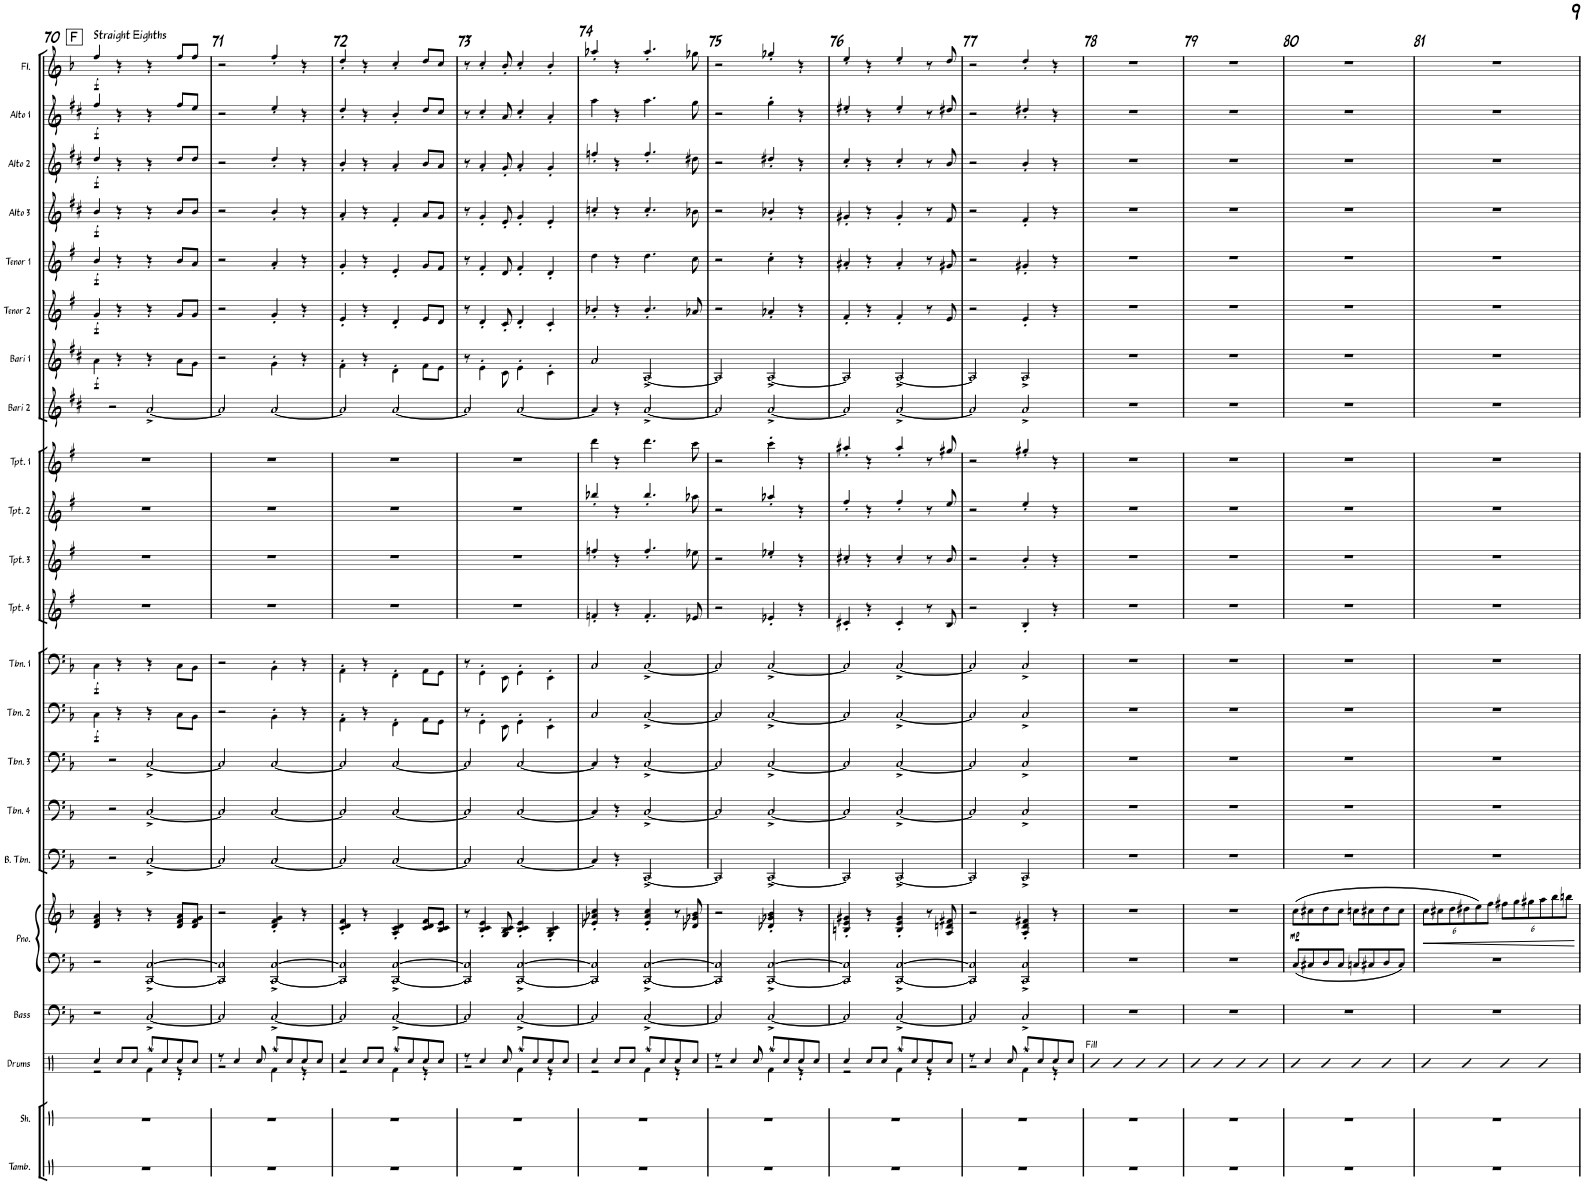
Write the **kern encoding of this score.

**kern	**kern	**kern	**kern	**kern	**kern	**dynam	**kern	**kern	**kern	**kern	**dynam	**kern	**dynam	**kern	**kern	**kern	**kern	**kern	**kern	**dynam	**kern	**dynam	**kern	**dynam	**kern	**dynam	**kern	**dynam	**kern	**dynam	**kern	**dynam
*part22	*part21	*part20	*part19	*part18	*part18	*part18	*part17	*part16	*part15	*part14	*part14	*part13	*part13	*part12	*part11	*part10	*part9	*part8	*part7	*part7	*part6	*part6	*part5	*part5	*part4	*part4	*part3	*part3	*part2	*part2	*part1	*part1
*staff23	*staff22	*staff21	*staff20	*staff19	*staff18	*staff18/19	*staff17	*staff16	*staff15	*staff14	*staff14	*staff13	*staff13	*staff12	*staff11	*staff10	*staff9	*staff8	*staff7	*staff7	*staff6	*staff6	*staff5	*staff5	*staff4	*staff4	*staff3	*staff3	*staff2	*staff2	*staff1	*staff1
*I"Tambourine	*I"Shaker	*I"Drums	*I"Bass	*I"Piano	*	*	*I"Bass Trombone	*I"Trombone 4	*I"Trombone 3	*I"Trombone 2	*	*I"Trombone 1	*	*I"Trumpet 4	*I"Trumpet 3	*I"Trumpet 2	*I"Trumpet 1	*I"Bari Sax 2	*I"Bari Sax 1	*	*I"Tenor Sax 2	*	*I"Tenor Sax 1	*	*I"Alto Sax 3	*	*I"Alto Sax 2	*	*I"Alto Sax 1	*	*I"Flute	*
*I'Tamb.	*I'Sh.	*I'Drums	*I'Bass	*I'Pno.	*	*	*I'B. Tbn.	*I'Tbn. 4	*I'Tbn. 3	*I'Tbn. 2	*	*I'Tbn. 1	*	*I'Tpt. 4	*I'Tpt. 3	*I'Tpt. 2	*I'Tpt. 1	*I'Bari 2	*I'Bari 1	*	*I'Tenor 2	*	*I'Tenor 1	*	*I'Alto 3	*	*I'Alto 2	*	*I'Alto 1	*	*I'Fl.	*
!!LO:PB:g=z
*clefX	*clefX	*clefX	*clefF4	*clefF4	*clefG2	*	*clefF4	*clefF4	*clefF4	*clefF4	*	*clefF4	*	*clefG2	*clefG2	*clefG2	*clefG2	*clefG2	*clefG2	*	*clefG2	*	*clefG2	*	*clefG2	*	*clefG2	*	*clefG2	*	*clefG2	*
*	*	*	*Trd7c12	*	*	*	*	*	*	*	*	*	*	*Trd1c2	*Trd1c2	*Trd1c2	*Trd1c2	*Trd12c21	*Trd12c21	*	*Trd8c14	*	*Trd8c14	*	*Trd5c9	*	*Trd5c9	*	*Trd5c9	*	*	*
*k[]	*k[]	*k[]	*k[b-]	*k[b-]	*k[b-]	*	*k[b-]	*k[b-]	*k[b-]	*k[b-]	*	*k[b-]	*	*k[f#]	*k[f#]	*k[f#]	*k[f#]	*k[f#c#]	*k[f#c#]	*	*k[f#]	*	*k[f#]	*	*k[f#c#]	*	*k[f#c#]	*	*k[f#c#]	*	*k[b-]	*
*M4/4	*M4/4	*M4/4	*M4/4	*M4/4	*M4/4	*	*M4/4	*M4/4	*M4/4	*M4/4	*	*M4/4	*	*M4/4	*M4/4	*M4/4	*M4/4	*M4/4	*M4/4	*	*M4/4	*	*M4/4	*	*M4/4	*	*M4/4	*	*M4/4	*	*M4/4	*
!!LO:REH:place=s1:a:B:rj:fs=14:t=F
=70	=70	=70	=70	=70	=70	=70	=70	=70	=70	=70	=70	=70	=70	=70	=70	=70	=70	=70	=70	=70	=70	=70	=70	=70	=70	=70	=70	=70	=70	=70	=70	=70
*	*	*^	*	*	*	*	*	*	*	*	*	*	*	*	*	*	*	*	*	*	*	*	*	*	*	*	*	*	*	*	*	*
!	!	!	!	!	!	!	!	!	!	!	!	!	!	!	!	!	!	!	!	!	!	!	!	!	!	!	!	!	!	!	!	!LO:TX:a:B:t=Straight Eighths	!
!	!	!	!	!	!	!	!	!	!	!	!	!LO:DY:b	!	!LO:DY:b	!	!	!	!	!	!	!LO:DY:b	!	!LO:DY:b	!	!LO:DY:b	!	!LO:DY:b	!	!LO:DY:b	!	!LO:DY:b	!	!LO:DY:b
1r	1r	4Rcc/	2r	2r	2r	4d/ 4f/ 4a/	.	2r	2r	2r	4C\	f	4C\	f	1r	1r	1r	1r	2r	4a\	f	4g/	f	4b/	f	4b/	f	4dd/	f	4ff#/	f	4ff/	f
.	.	8Rcc/L	.	.	.	4r	.	.	.	.	4r	.	4r	.	.	.	.	.	.	4r	.	4r	.	4r	.	4r	.	4r	.	4r	.	4r	.
.	.	8Rcc/J	.	.	.	.	.	.	.	.	.	.	.	.	.	.	.	.	.	.	.	.	.	.	.	.	.	.	.	.	.	.	.
.	.	8Raa/L	4Rf\	[2C^/	[2CC/^ [2C/^	4r	.	[2C^/	[2C^/	[2C^/	4r	.	4r	.	.	.	.	.	[2a^/	4r	.	4r	.	4r	.	4r	.	4r	.	4r	.	4r	.
.	.	8Rcc/	.	.	.	.	.	.	.	.	.	.	.	.	.	.	.	.	.	.	.	.	.	.	.	.	.	.	.	.	.	.	.
.	.	8Rcc/	4r	.	.	8d/ 8f/ 8a/L	.	.	.	.	8C\L	.	8C\L	.	.	.	.	.	.	8a\L	.	8g/L	.	8b/L	.	8b/L	.	8dd/L	.	8ff#/L	.	8ff/L	.
.	.	8Rcc/J	.	.	.	8d/ 8f/ 8g/J	.	.	.	.	8BB-\J	.	8BB-\J	.	.	.	.	.	.	8g\J	.	8g/J	.	8a/J	.	8b/J	.	8dd/J	.	8ee/J	.	8ff/J	.
=71	=71	=71	=71	=71	=71	=71	=71	=71	=71	=71	=71	=71	=71	=71	=71	=71	=71	=71	=71	=71	=71	=71	=71	=71	=71	=71	=71	=71	=71	=71	=71	=71	=71
1r	1r	8r	2r	2C/]	2CC/] 2C/]	2r	.	2C/]	2C/]	2C/]	2r	.	2r	.	1r	1r	1r	1r	2a/]	2r	.	2r	.	2r	.	2r	.	2r	.	2r	.	2r	.
.	.	4Rcc/	.	.	.	.	.	.	.	.	.	.	.	.	.	.	.	.	.	.	.	.	.	.	.	.	.	.	.	.	.	.	.
.	.	8Rcc/	.	.	.	.	.	.	.	.	.	.	.	.	.	.	.	.	.	.	.	.	.	.	.	.	.	.	.	.	.	.	.
.	.	8Raa/L	4Rf\	[2C^/	[2CC/^ [2C/^	4d/' 4f/' 4g/'	.	[2C/	[2C/	[2C/	4BB-'\	.	4BB-'\	.	.	.	.	.	[2a/	4g'\	.	4g'/	.	4a'/	.	4b'/	.	4dd'/	.	4ee'/	.	4ff'/	.
.	.	8Rcc/	.	.	.	.	.	.	.	.	.	.	.	.	.	.	.	.	.	.	.	.	.	.	.	.	.	.	.	.	.	.	.
.	.	8Rcc/	4r	.	.	4r	.	.	.	.	4r	.	4r	.	.	.	.	.	.	4r	.	4r	.	4r	.	4r	.	4r	.	4r	.	4r	.
.	.	8Rcc/J	.	.	.	.	.	.	.	.	.	.	.	.	.	.	.	.	.	.	.	.	.	.	.	.	.	.	.	.	.	.	.
=72	=72	=72	=72	=72	=72	=72	=72	=72	=72	=72	=72	=72	=72	=72	=72	=72	=72	=72	=72	=72	=72	=72	=72	=72	=72	=72	=72	=72	=72	=72	=72	=72	=72
1r	1r	4Rcc/	2r	2C/]	2CC/] 2C/]	4c/' 4d/' 4f/'	.	2C/]	2C/]	2C/]	4AA'\	.	4AA'\	.	1r	1r	1r	1r	2a/]	4f#'\	.	4e'/	.	4g'/	.	4a'/	.	4b'/	.	4dd'/	.	4dd'/	.
.	.	8Rcc/L	.	.	.	4r	.	.	.	.	4r	.	4r	.	.	.	.	.	.	4r	.	4r	.	4r	.	4r	.	4r	.	4r	.	4r	.
.	.	8Rcc/J	.	.	.	.	.	.	.	.	.	.	.	.	.	.	.	.	.	.	.	.	.	.	.	.	.	.	.	.	.	.	.
.	.	8Raa/L	4Rf\	[2C^/	[2CC/^ [2C/^	4A/' 4c/' 4d/'	.	[2C/	[2C/	[2C/	4FF'\	.	4FF'\	.	.	.	.	.	[2a/	4d'\	.	4d'/	.	4e'/	.	4f#'/	.	4a'/	.	4b'/	.	4cc'/	.
.	.	8Rcc/	.	.	.	.	.	.	.	.	.	.	.	.	.	.	.	.	.	.	.	.	.	.	.	.	.	.	.	.	.	.	.
.	.	8Rcc/	4r	.	.	8c/ 8d/ 8f/L	.	.	.	.	8AA\L	.	8AA\L	.	.	.	.	.	.	8f#\L	.	8e/L	.	8g/L	.	8a/L	.	8b/L	.	8dd/L	.	8dd/L	.
.	.	8Rcc/J	.	.	.	8B-/ 8c/ 8e/J	.	.	.	.	8GG\J	.	8GG\J	.	.	.	.	.	.	8e\J	.	8d/J	.	8f#/J	.	8g/J	.	8a/J	.	8cc#/J	.	8cc/J	.
=73	=73	=73	=73	=73	=73	=73	=73	=73	=73	=73	=73	=73	=73	=73	=73	=73	=73	=73	=73	=73	=73	=73	=73	=73	=73	=73	=73	=73	=73	=73	=73	=73	=73
1r	1r	8r	2r	2C/]	2CC/] 2C/]	8r	.	2C/]	2C/]	2C/]	8r	.	8r	.	1r	1r	1r	1r	2a/]	8r	.	8r	.	8r	.	8r	.	8r	.	8r	.	8r	.
.	.	4Rcc/	.	.	.	4B-/' 4c/' 4e/'	.	.	.	.	4GG'\	.	4GG'\	.	.	.	.	.	.	4e'\	.	4d'/	.	4f#'/	.	4g'/	.	4a'/	.	4cc#'/	.	4cc'/	.
.	.	8Rcc/	.	.	.	8G/ 8B-/ 8c/	.	.	.	.	8EE\	.	8EE\	.	.	.	.	.	.	8c#\	.	8c'/	.	8d/	.	8e'/	.	8g'/	.	8a/	.	8b-'/	.
.	.	8Raa/L	4Rf\	[2C^/	[2CC/^ [2C/^	4B-/' 4c/' 4e/'	.	[2C/	[2C/	[2C/	4GG'\	.	4GG'\	.	.	.	.	.	[2a/	4e'\	.	4d'/	.	4f#'/	.	4g'/	.	4a'/	.	4cc#'/	.	4cc'/	.
.	.	8Rcc/	.	.	.	.	.	.	.	.	.	.	.	.	.	.	.	.	.	.	.	.	.	.	.	.	.	.	.	.	.	.	.
.	.	8Rcc/	4r	.	.	4G/' 4B-/' 4c/'	.	.	.	.	4EE'\	.	4EE'\	.	.	.	.	.	.	4c#'\	.	4c'/	.	4d'/	.	4e'/	.	4g'/	.	4a'/	.	4b-'/	.
.	.	8Rcc/J	.	.	.	.	.	.	.	.	.	.	.	.	.	.	.	.	.	.	.	.	.	.	.	.	.	.	.	.	.	.	.
=74	=74	=74	=74	=74	=74	=74	=74	=74	=74	=74	=74	=74	=74	=74	=74	=74	=74	=74	=74	=74	=74	=74	=74	=74	=74	=74	=74	=74	=74	=74	=74	=74	=74
1r	1r	4Rcc/	2r	2C/]	2CC/] 2C/]	4e-X/' 4a-X/' 4cc/'	.	4C/]	4C/]	4C/]	2C/	.	2C/	.	4fn'/	4ffn'/	4bb-X'/	4ddd\	4a/]	2a/	.	4b-X'/	.	4dd\	.	4ccn'/	.	4ffn'/	.	4aa\	.	4aa-X'/	.
.	.	8Rcc/L	.	.	.	4r	.	4r	4r	4r	.	.	.	.	4r	4r	4r	4r	4r	.	.	4r	.	4r	.	4r	.	4r	.	4r	.	4r	.
.	.	8Rcc/J	.	.	.	.	.	.	.	.	.	.	.	.	.	.	.	.	.	.	.	.	.	.	.	.	.	.	.	.	.	.	.
.	.	8Raa/L	4Rf\	[2C^/	[2CC/^ [2C/^	4e-/' 4a-/' 4cc/'	.	[2CC^/	[2C^/	[2C^/	[2C^/	.	[2C^/	.	4.f'/	4.ff'/	4.bb-'/	4.ddd\	[2a^/	[2A^/	.	4.b-'/	.	4.dd\	.	4.cc'/	.	4.ff'/	.	4.aa\	.	4.aa-'/	.
.	.	8Rcc/	.	.	.	.	.	.	.	.	.	.	.	.	.	.	.	.	.	.	.	.	.	.	.	.	.	.	.	.	.	.	.
.	.	8Rcc/	4r	.	.	8r	.	.	.	.	.	.	.	.	.	.	.	.	.	.	.	.	.	.	.	.	.	.	.	.	.	.	.
.	.	8Rcc/J	.	.	.	8d-X/ 8g-X/ 8b-/	.	.	.	.	.	.	.	.	8e-X/	8ee-X\	8aa-X\	8ccc\	.	.	.	8a-X/	.	8cc\	.	8b-X\	.	8dd#X\	.	8gg\	.	8gg-X\	.
=75	=75	=75	=75	=75	=75	=75	=75	=75	=75	=75	=75	=75	=75	=75	=75	=75	=75	=75	=75	=75	=75	=75	=75	=75	=75	=75	=75	=75	=75	=75	=75	=75	=75
1r	1r	8r	2r	2C/]	2CC/] 2C/]	2r	.	2CC/]	2C/]	2C/]	2C/]	.	2C/]	.	2r	2r	2r	2r	2a/]	2A/]	.	2r	.	2r	.	2r	.	2r	.	2r	.	2r	.
.	.	4Rcc/	.	.	.	.	.	.	.	.	.	.	.	.	.	.	.	.	.	.	.	.	.	.	.	.	.	.	.	.	.	.	.
.	.	8Rcc/	.	.	.	.	.	.	.	.	.	.	.	.	.	.	.	.	.	.	.	.	.	.	.	.	.	.	.	.	.	.	.
.	.	8Raa/L	4Rf\	[2C^/	[2CC/^ [2C/^	4d-X/' 4g-X/' 4b-/'	.	[2CC^/	[2C^/	[2C^/	[2C^/	.	[2C^/	.	4e-X'/	4ee-X'/	4aa-X'/	4ccc'\	[2a^/	[2A^/	.	4a-X'/	.	4cc'\	.	4b-X'/	.	4dd#X'/	.	4gg'\	.	4gg-X'/	.
.	.	8Rcc/	.	.	.	.	.	.	.	.	.	.	.	.	.	.	.	.	.	.	.	.	.	.	.	.	.	.	.	.	.	.	.
.	.	8Rcc/	4r	.	.	4r	.	.	.	.	.	.	.	.	4r	4r	4r	4r	.	.	.	4r	.	4r	.	4r	.	4r	.	4r	.	4r	.
.	.	8Rcc/J	.	.	.	.	.	.	.	.	.	.	.	.	.	.	.	.	.	.	.	.	.	.	.	.	.	.	.	.	.	.	.
=76	=76	=76	=76	=76	=76	=76	=76	=76	=76	=76	=76	=76	=76	=76	=76	=76	=76	=76	=76	=76	=76	=76	=76	=76	=76	=76	=76	=76	=76	=76	=76	=76	=76
1r	1r	4Rcc/	2r	2C/]	2CC/] 2C/]	4Bn/' 4e/' 4g#X/'	.	2CC/]	2C/]	2C/]	2C/]	.	2C/]	.	4c#X'/	4cc#X'/	4ff#'/	4aa#X'/	2a/]	2A/]	.	4f#'/	.	4a#X'/	.	4g#X'/	.	4cc#'/	.	4ee#X'/	.	4ee'/	.
.	.	8Rcc/L	.	.	.	4r	.	.	.	.	.	.	.	.	4r	4r	4r	4r	.	.	.	4r	.	4r	.	4r	.	4r	.	4r	.	4r	.
.	.	8Rcc/J	.	.	.	.	.	.	.	.	.	.	.	.	.	.	.	.	.	.	.	.	.	.	.	.	.	.	.	.	.	.	.
.	.	8Raa/L	4Rf\	[2C^/	[2CC/^ [2C/^	4B/' 4e/' 4g#/'	.	[2CC^/	[2C^/	[2C^/	[2C^/	.	[2C^/	.	4c#'/	4cc#'/	4ff#'/	4aa#'/	[2a^/	[2A^/	.	4f#'/	.	4a#'/	.	4g#'/	.	4cc#'/	.	4ee#'/	.	4ee'/	.
.	.	8Rcc/	.	.	.	.	.	.	.	.	.	.	.	.	.	.	.	.	.	.	.	.	.	.	.	.	.	.	.	.	.	.	.
.	.	8Rcc/	4r	.	.	8r	.	.	.	.	.	.	.	.	8r	8r	8r	8r	.	.	.	8r	.	8r	.	8r	.	8r	.	8r	.	8r	.
.	.	8Rcc/J	.	.	.	8A/ 8dn/ 8f#X/	.	.	.	.	.	.	.	.	8B/	8b/	8ee/	8gg#X/	.	.	.	8e/	.	8g#X/	.	8f#/	.	8b/	.	8dd#X/	.	8dd/	.
=77	=77	=77	=77	=77	=77	=77	=77	=77	=77	=77	=77	=77	=77	=77	=77	=77	=77	=77	=77	=77	=77	=77	=77	=77	=77	=77	=77	=77	=77	=77	=77	=77	=77
1r	1r	8r	2r	2C/]	2CC/] 2C/]	2r	.	2CC/]	2C/]	2C/]	2C/]	.	2C/]	.	2r	2r	2r	2r	2a/]	2A/]	.	2r	.	2r	.	2r	.	2r	.	2r	.	2r	.
.	.	4Rcc/	.	.	.	.	.	.	.	.	.	.	.	.	.	.	.	.	.	.	.	.	.	.	.	.	.	.	.	.	.	.	.
.	.	8Rcc/	.	.	.	.	.	.	.	.	.	.	.	.	.	.	.	.	.	.	.	.	.	.	.	.	.	.	.	.	.	.	.
.	.	8Raa/L	4Rf\	2C^/	2CC/^ 2C/^	4A/' 4d/' 4f#X/'	.	2CC^/	2C^/	2C^/	2C^/	.	2C^/	.	4B'/	4b'/	4ee'/	4gg#X'/	2a^/	2A^/	.	4e'/	.	4g#X'/	.	4f#'/	.	4b'/	.	4dd#X'/	.	4dd'/	.
.	.	8Rcc/	.	.	.	.	.	.	.	.	.	.	.	.	.	.	.	.	.	.	.	.	.	.	.	.	.	.	.	.	.	.	.
.	.	8Rcc/	4r	.	.	4r	.	.	.	.	.	.	.	.	4r	4r	4r	4r	.	.	.	4r	.	4r	.	4r	.	4r	.	4r	.	4r	.
.	.	8Rcc/J	.	.	.	.	.	.	.	.	.	.	.	.	.	.	.	.	.	.	.	.	.	.	.	.	.	.	.	.	.	.	.
*	*	*v	*v	*	*	*	*	*	*	*	*	*	*	*	*	*	*	*	*	*	*	*	*	*	*	*	*	*	*	*	*	*	*
=78	=78	=78	=78	=78	=78	=78	=78	=78	=78	=78	=78	=78	=78	=78	=78	=78	=78	=78	=78	=78	=78	=78	=78	=78	=78	=78	=78	=78	=78	=78	=78	=78
!	!	!LO:TX:a:t=Fill	!	!	!	!	!	!	!	!	!	!	!	!	!	!	!	!	!	!	!	!	!	!	!	!	!	!	!	!	!	!
1r	1r	4R	1r	1r	1r	.	1r	1r	1r	1r	.	1r	.	1r	1r	1r	1r	1r	1r	.	1r	.	1r	.	1r	.	1r	.	1r	.	1r	.
.	.	4R	.	.	.	.	.	.	.	.	.	.	.	.	.	.	.	.	.	.	.	.	.	.	.	.	.	.	.	.	.	.
.	.	4R	.	.	.	.	.	.	.	.	.	.	.	.	.	.	.	.	.	.	.	.	.	.	.	.	.	.	.	.	.	.
.	.	4R	.	.	.	.	.	.	.	.	.	.	.	.	.	.	.	.	.	.	.	.	.	.	.	.	.	.	.	.	.	.
=79	=79	=79	=79	=79	=79	=79	=79	=79	=79	=79	=79	=79	=79	=79	=79	=79	=79	=79	=79	=79	=79	=79	=79	=79	=79	=79	=79	=79	=79	=79	=79	=79
1r	1r	4R	1r	1r	1r	.	1r	1r	1r	1r	.	1r	.	1r	1r	1r	1r	1r	1r	.	1r	.	1r	.	1r	.	1r	.	1r	.	1r	.
.	.	4R	.	.	.	.	.	.	.	.	.	.	.	.	.	.	.	.	.	.	.	.	.	.	.	.	.	.	.	.	.	.
.	.	4R	.	.	.	.	.	.	.	.	.	.	.	.	.	.	.	.	.	.	.	.	.	.	.	.	.	.	.	.	.	.
.	.	4R	.	.	.	.	.	.	.	.	.	.	.	.	.	.	.	.	.	.	.	.	.	.	.	.	.	.	.	.	.	.
=80	=80	=80	=80	=80	=80	=80	=80	=80	=80	=80	=80	=80	=80	=80	=80	=80	=80	=80	=80	=80	=80	=80	=80	=80	=80	=80	=80	=80	=80	=80	=80	=80
!	!	!	!	!	!	!LO:DY:b	!	!	!	!	!	!	!	!	!	!	!	!	!	!	!	!	!	!	!	!	!	!	!	!	!	!
1r	1r	4R	1r	8C/L	(8cc\L	mp	1r	1r	1r	1r	.	1r	.	1r	1r	1r	1r	1r	1r	.	1r	.	1r	.	1r	.	1r	.	1r	.	1r	.
.	.	.	.	8C#X/	8cc#X\	.	.	.	.	.	.	.	.	.	.	.	.	.	.	.	.	.	.	.	.	.	.	.	.	.	.	.
.	.	4R	.	8D/	8dd\	.	.	.	.	.	.	.	.	.	.	.	.	.	.	.	.	.	.	.	.	.	.	.	.	.	.	.
.	.	.	.	8C#/J	8cc#\J	.	.	.	.	.	.	.	.	.	.	.	.	.	.	.	.	.	.	.	.	.	.	.	.	.	.	.
.	.	4R	.	8Cn/L	8ccn\L	.	.	.	.	.	.	.	.	.	.	.	.	.	.	.	.	.	.	.	.	.	.	.	.	.	.	.
.	.	.	.	8C#X/	8cc#X\	.	.	.	.	.	.	.	.	.	.	.	.	.	.	.	.	.	.	.	.	.	.	.	.	.	.	.
.	.	4R	.	8D/	8dd\	.	.	.	.	.	.	.	.	.	.	.	.	.	.	.	.	.	.	.	.	.	.	.	.	.	.	.
.	.	.	.	8C#/J	8cc#\J	.	.	.	.	.	.	.	.	.	.	.	.	.	.	.	.	.	.	.	.	.	.	.	.	.	.	.
=81	=81	=81	=81	=81	=81	=81	=81	=81	=81	=81	=81	=81	=81	=81	=81	=81	=81	=81	=81	=81	=81	=81	=81	=81	=81	=81	=81	=81	=81	=81	=81	=81
*	*	*	*	*	*Xbrackettup	*	*	*	*	*	*	*	*	*	*	*	*	*	*	*	*	*	*	*	*	*	*	*	*	*	*	*
!	!	!	!	!	!	!LO:HP:b	!	!	!	!	!	!	!	!	!	!	!	!	!	!	!	!	!	!	!	!	!	!	!	!	!	!
1r	1r	4R	1r	1r	12cc\L	<	1r	1r	1r	1r	.	1r	.	1r	1r	1r	1r	1r	1r	.	1r	.	1r	.	1r	.	1r	.	1r	.	1r	.
.	.	.	.	.	12cc#X\	.	.	.	.	.	.	.	.	.	.	.	.	.	.	.	.	.	.	.	.	.	.	.	.	.	.	.
.	.	.	.	.	12dd\	.	.	.	.	.	.	.	.	.	.	.	.	.	.	.	.	.	.	.	.	.	.	.	.	.	.	.
.	.	4R	.	.	12dd#X\	.	.	.	.	.	.	.	.	.	.	.	.	.	.	.	.	.	.	.	.	.	.	.	.	.	.	.
.	.	.	.	.	12ee\)	.	.	.	.	.	.	.	.	.	.	.	.	.	.	.	.	.	.	.	.	.	.	.	.	.	.	.
.	.	.	.	.	12ff\J	.	.	.	.	.	.	.	.	.	.	.	.	.	.	.	.	.	.	.	.	.	.	.	.	.	.	.
.	.	4R	.	.	12ff#X\L	.	.	.	.	.	.	.	.	.	.	.	.	.	.	.	.	.	.	.	.	.	.	.	.	.	.	.
.	.	.	.	.	12gg\	.	.	.	.	.	.	.	.	.	.	.	.	.	.	.	.	.	.	.	.	.	.	.	.	.	.	.
.	.	.	.	.	12gg#X\	.	.	.	.	.	.	.	.	.	.	.	.	.	.	.	.	.	.	.	.	.	.	.	.	.	.	.
.	.	4R	.	.	12aa\	.	.	.	.	.	.	.	.	.	.	.	.	.	.	.	.	.	.	.	.	.	.	.	.	.	.	.
.	.	.	.	.	12bb-\	.	.	.	.	.	.	.	.	.	.	.	.	.	.	.	.	.	.	.	.	.	.	.	.	.	.	.
.	.	.	.	.	12bbn\J	.	.	.	.	.	.	.	.	.	.	.	.	.	.	.	.	.	.	.	.	.	.	.	.	.	.	.
.	.	.	.	.	.	[	.	.	.	.	.	.	.	.	.	.	.	.	.	.	.	.	.	.	.	.	.	.	.	.	.	.
=	=	=	=	=	=	=	=	=	=	=	=	=	=	=	=	=	=	=	=	=	=	=	=	=	=	=	=	=	=	=	=	=
*-	*-	*-	*-	*-	*-	*-	*-	*-	*-	*-	*-	*-	*-	*-	*-	*-	*-	*-	*-	*-	*-	*-	*-	*-	*-	*-	*-	*-	*-	*-	*-	*-
